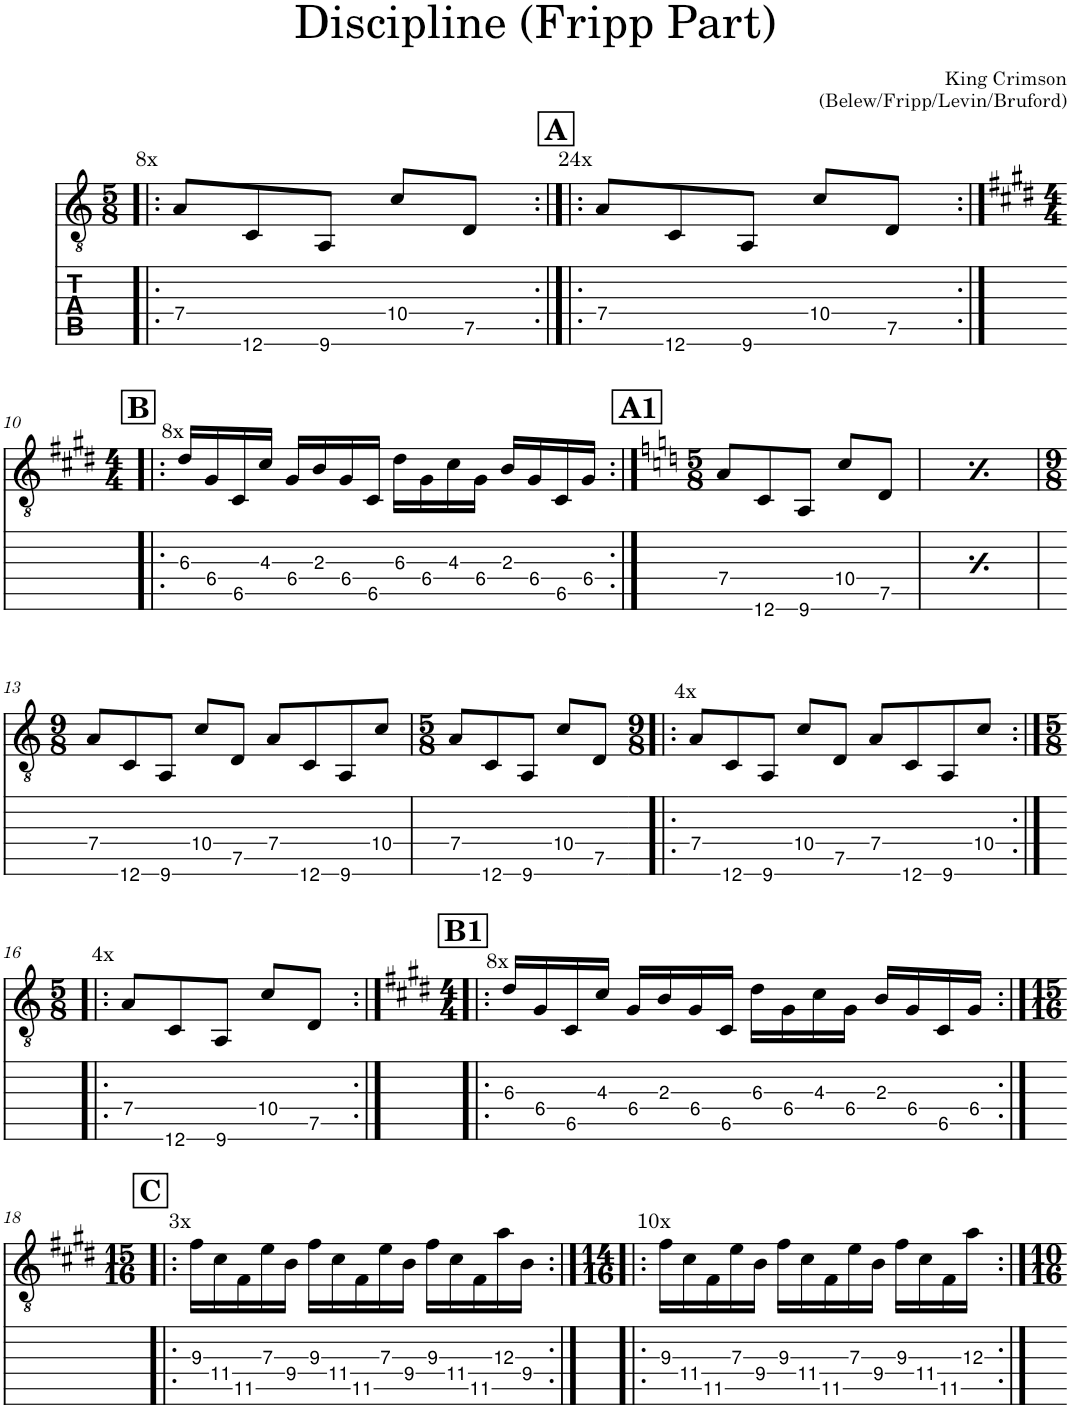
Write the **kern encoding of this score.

**kern	**kern
*part1	*part1
*staff2	*staff1
*I"Acoustic Guitar	*
*I'Guit.	*
*stria6	*
*	*clefGv2
*k[]	*k[]
*M5/8	*M5/8
=1!|:	=1!|:
!	!LO:TX:a:t=8x
8AL	8A/L
8CJ	8C/
8AAL	8AA/J
8c	8c/L
8DJ	8D/J
!!LO:REH:place=s1:a:B:cj:fs=14:t=A
=9:|!|:	=9:|!|:
!	!LO:TX:a:t=24x
8AL	8A/L
8CJ	8C/
8AAL	8AA/J
8c	8c/L
8DJ	8D/J
!!LO:LB:g=z
!!LO:REH:place=s1:a:B:cj:fs=14:t=B
=10:|!|:	=10:|!|:
*k[f#c#g#d#]	*k[f#c#g#d#]
*M4/4	*M4/4
!	!LO:TX:a:t=8x
16d#LL	16d#/LL
16G#J	16G#/
16C#L	16C#/
16c#JJ	16c#/JJ
16G#LL	16G#/LL
16BJ	16B/
16G#L	16G#/
16C#JJ	16C#/JJ
16d#LL	16d#\LL
16G#J	16G#\
16c#L	16c#\
16G#JJ	16G#\JJ
16BLL	16B/LL
16G#J	16G#/
16C#L	16C#/
16G#JJ	16G#/JJ
!!LO:REH:place=s1:a:B:cj:fs=14:t=A1
=11:|!	=11:|!
*k[]	*k[]
*M5/8	*M5/8
8AL	8A/L
8CJ	8C/
8AAL	8AA/J
8c	8c/L
8DJ	8D/J
!!LO:REH:place=s1:a:B:cj:fs=14:t=A1
=12	=12
8AL	8A/L
8CJ	8C/
8AAL	8AA/J
8c	8c/L
8DJ	8D/J
!!LO:LB:g=z
=13	=13
*M9/8	*M9/8
8AL	8A/L
8C	8C/
8AAJ	8AA/J
8cL	8c/L
8D	8D/J
8AJ	8A/L
8CL	8C/
8AA	8AA/
8cJ	8c/J
=14	=14
*M5/8	*M5/8
8AL	8A/L
8CJ	8C/
8AAL	8AA/J
8c	8c/L
8DJ	8D/J
=15!|:	=15!|:
*M9/8	*M9/8
!	!LO:TX:a:t=4x
8AL	8A/L
8C	8C/
8AAJ	8AA/J
8cL	8c/L
8D	8D/J
8AJ	8A/L
8CL	8C/
8AA	8AA/
8cJ	8c/J
!!LO:LB:g=z
=16:|!|:	=16:|!|:
*M5/8	*M5/8
!	!LO:TX:a:t=4x
8AL	8A/L
8CJ	8C/
8AAL	8AA/J
8c	8c/L
8DJ	8D/J
!!LO:REH:place=s1:a:B:cj:fs=14:t=B1
=17:|!|:	=17:|!|:
*k[f#c#g#d#]	*k[f#c#g#d#]
*M4/4	*M4/4
!	!LO:TX:a:t=8x
16d#LL	16d#/LL
16G#J	16G#/
16C#L	16C#/
16c#JJ	16c#/JJ
16G#LL	16G#/LL
16BJ	16B/
16G#L	16G#/
16C#JJ	16C#/JJ
16d#LL	16d#\LL
16G#J	16G#\
16c#L	16c#\
16G#JJ	16G#\JJ
16BLL	16B/LL
16G#J	16G#/
16C#L	16C#/
16G#JJ	16G#/JJ
!!LO:LB:g=z
!!LO:REH:place=s1:a:B:cj:fs=14:t=C
=18:|!|:	=18:|!|:
*M15/16	*M15/16
!	!LO:TX:a:t=3x
16f#LL	16f#\LL
16c#	16c#\
16F#JJ	16F#\
16eLL	16e\
16B	16B\JJ
16f#JJ	16f#\LL
16c#LL	16c#\
16F#	16F#\
16eJJ	16e\
16BLL	16B\JJ
16f#	16f#\LL
16c#JJ	16c#\
16F#LL	16F#\
16a	16a\
16BJJ	16B\JJ
=19:|!|:	=19:|!|:
*M14/16	*M14/16
!	!LO:TX:a:t=10x
16f#LL	16f#\LL
16c#	16c#\
16F#	16F#\
16e	16e\
16B	16B\JJ
16f#	16f#\LL
16c#	16c#\
16F#	16F#\
16e	16e\
16B	16B\JJ
16f#	16f#\LL
16c#	16c#\
16F#	16F#\
16aJJ	16a\JJ
=:|!	=:|!
*-	*-
